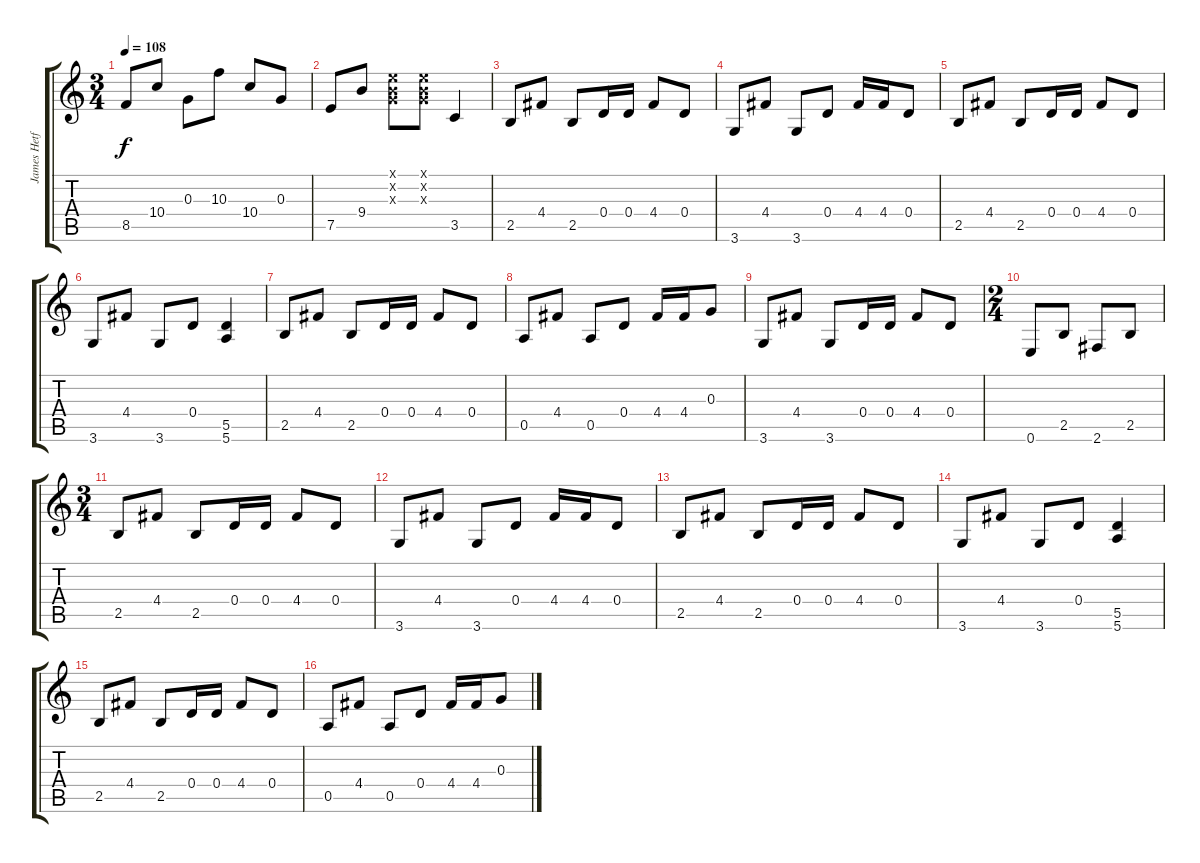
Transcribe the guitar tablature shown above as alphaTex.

\track ("James Hetfield" "James Hetf") {instrument acousticguitarsteel}
\staff {score tabs}
\tuning (E4 B3 G3 D3 A2 E2) {hide}
\ts (3 4)
\tempo 108
\clef g2
\ks c
8.5.8{dy f} 10.4.8 0.3.8 10.3.8 10.4.8 0.3.8 |
7.5.8 9.4.8 (0.1{x} 0.2{x} 0.3{x}).8 (0.1{x} 0.2{x} 0.3{x}).8 3.5.4 |
2.5.8 4.4.8 2.5.8 0.4.16 0.4.16 4.4.8 0.4.8 |
3.6.8 4.4.8 3.6.8 0.4.8 4.4.16 4.4.16 0.4.8 |
2.5.8 4.4.8 2.5.8 0.4.16 0.4.16 4.4.8 0.4.8 |
3.6.8 4.4.8 3.6.8 0.4.8 (5.5 5.6).4 |
2.5.8 4.4.8 2.5.8 0.4.16 0.4.16 4.4.8 0.4.8 |
0.5.8 4.4.8 0.5.8 0.4.8 4.4.16 4.4.16 0.3.8 |
3.6.8 4.4.8 3.6.8 0.4.16 0.4.16 4.4.8 0.4.8 |
\ts (2 4)
0.6.8 2.5.8 2.6.8 2.5.8 |
\ts (3 4)
2.5.8 4.4.8 2.5.8 0.4.16 0.4.16 4.4.8 0.4.8 |
3.6.8 4.4.8 3.6.8 0.4.8 4.4.16 4.4.16 0.4.8 |
2.5.8 4.4.8 2.5.8 0.4.16 0.4.16 4.4.8 0.4.8 |
3.6.8 4.4.8 3.6.8 0.4.8 (5.5 5.6).4 |
2.5.8 4.4.8 2.5.8 0.4.16 0.4.16 4.4.8 0.4.8 |
0.5.8 4.4.8 0.5.8 0.4.8 4.4.16 4.4.16 0.3.8
